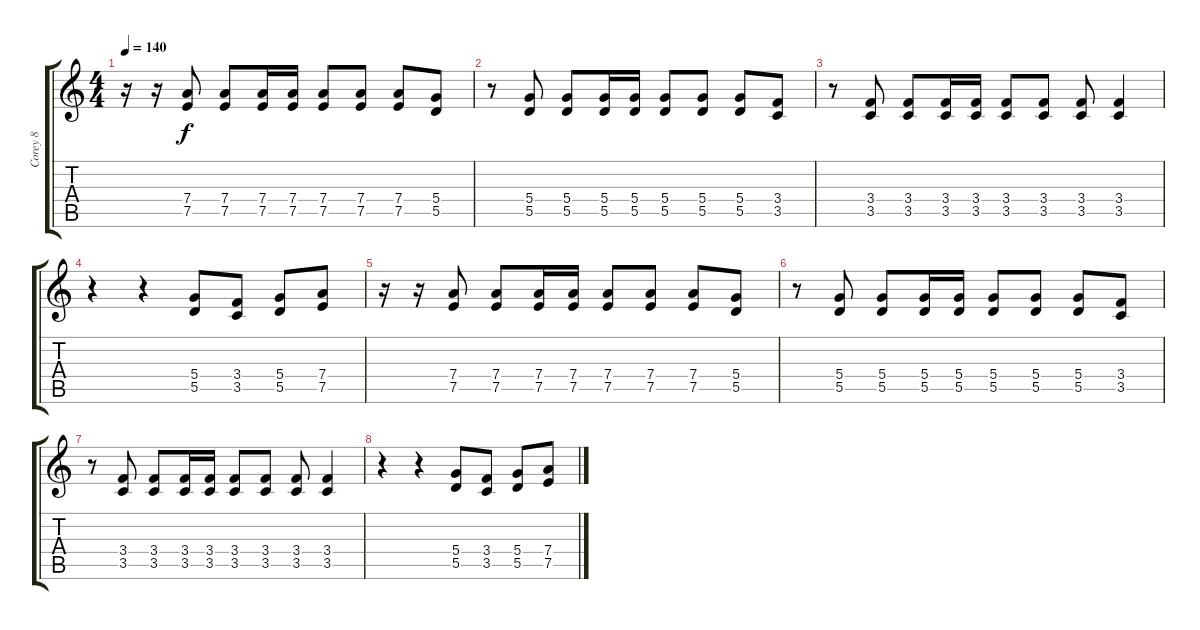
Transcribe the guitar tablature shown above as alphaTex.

\track ("Corey 8" "Corey 8") {instrument overdrivenguitar}
\staff {score tabs}
\tuning (E4 B3 G3 D3 A2 E2) {hide}
\ts (4 4)
\tempo 140
\clef g2
\ks c
r.16{dy f} r.16 (7.4 7.5).8 (7.4 7.5).8 (7.4 7.5).16 (7.4 7.5).16 (7.4 7.5).8 (7.4 7.5).8 (7.4 7.5).8 (5.4 5.5).8 |
r.8 (5.4 5.5).8 (5.4 5.5).8 (5.4 5.5).16 (5.4 5.5).16 (5.4 5.5).8 (5.4 5.5).8 (5.4 5.5).8 (3.4 3.5).8 |
r.8 (3.4 3.5).8 (3.4 3.5).8 (3.4 3.5).16 (3.4 3.5).16 (3.4 3.5).8 (3.4 3.5).8 (3.4 3.5).8 (3.4 3.5).4 |
r.4 r.4 (5.4 5.5).8 (3.4 3.5).8 (5.4 5.5).8 (7.4 7.5).8 |
r.16 r.16 (7.4 7.5).8 (7.4 7.5).8 (7.4 7.5).16 (7.4 7.5).16 (7.4 7.5).8 (7.4 7.5).8 (7.4 7.5).8 (5.4 5.5).8 |
r.8 (5.4 5.5).8 (5.4 5.5).8 (5.4 5.5).16 (5.4 5.5).16 (5.4 5.5).8 (5.4 5.5).8 (5.4 5.5).8 (3.4 3.5).8 |
r.8 (3.4 3.5).8 (3.4 3.5).8 (3.4 3.5).16 (3.4 3.5).16 (3.4 3.5).8 (3.4 3.5).8 (3.4 3.5).8 (3.4 3.5).4 |
r.4 r.4 (5.4 5.5).8 (3.4 3.5).8 (5.4 5.5).8 (7.4 7.5).8
